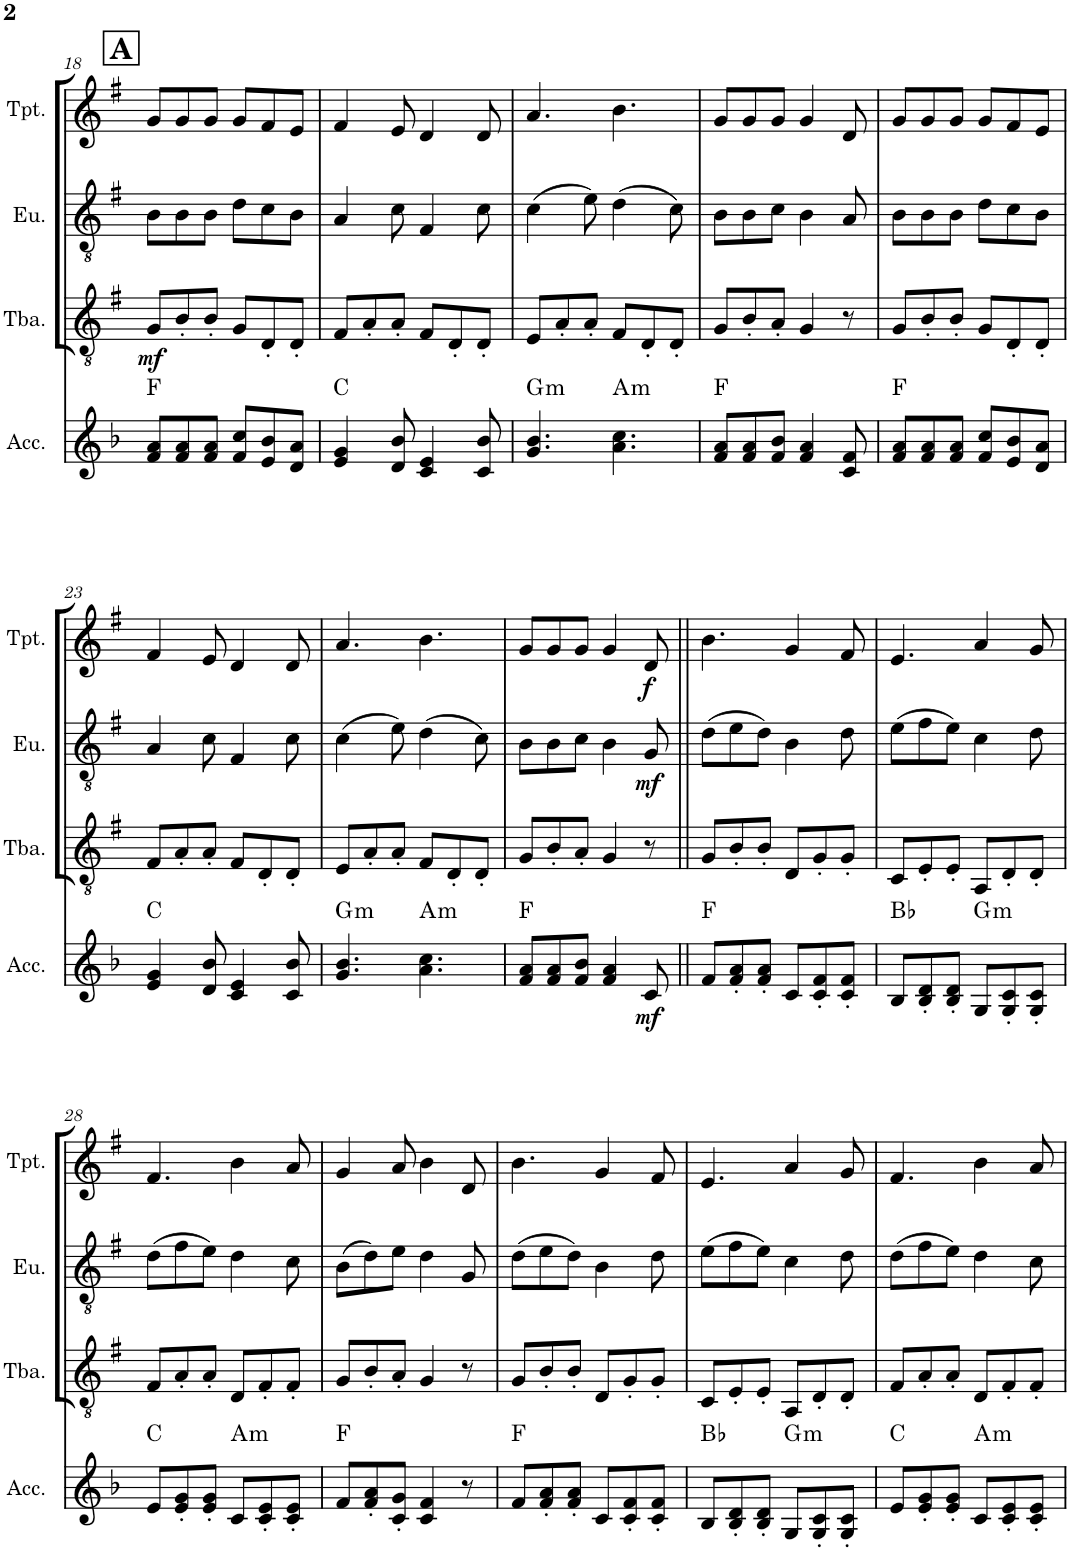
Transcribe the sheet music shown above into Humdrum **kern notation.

**kern	**dynam	**harte	**kern	**dynam	**kern	**dynam	**kern	**dynam
*part4	*part4	*part4	*part3	*part3	*part2	*part2	*part1	*part1
*staff4	*staff4	*	*staff3	*staff3	*staff2	*staff2	*staff1	*staff1
*I"Accordeon	*	*	*I"Tuba	*	*I"Euphonium	*	*I"Trumpet	*
*I'Acc.	*	*	*I'Tba.	*	*I'Eu.	*	*I'Tpt.	*
!!LO:PB:g=z
*clefG2	*	*	*clefGv2	*	*clefGv2	*	*clefG2	*
*	*	*	*Trd1c2	*	*Trd1c2	*	*Trd1c2	*
*k[b-]	*	*	*k[f#]	*	*k[f#]	*	*k[f#]	*
*M6/8	*	*	*M6/8	*	*M6/8	*	*M6/8	*
!!LO:REH:place=s1:a:B:cj:fs=14:t=A
=18	=18	=18	=18	=18	=18	=18	=18	=18
!	!	!	!	!LO:DY:b	!	!	!	!
8f/ 8a/L	.	F:maj	8G/L	mf	8B\L	.	8g/L	.
8f/ 8a/	.	.	8B'/	.	8B\	.	8g/	.
8f/ 8a/J	.	.	8B'/J	.	8B\J	.	8g/J	.
8f/ 8cc/L	.	.	8G/L	.	8d\L	.	8g/L	.
8e/ 8b-/	.	.	8D'/	.	8c\	.	8f#/	.
8d/ 8a/J	.	.	8D'/J	.	8B\J	.	8e/J	.
=19	=19	=19	=19	=19	=19	=19	=19	=19
4e/ 4g/	.	C:maj	8F#/L	.	4A/	.	4f#/	.
.	.	.	8A'/	.	.	.	.	.
8d/ 8b-/	.	.	8A'/J	.	8c\	.	8e/	.
4c/ 4e/	.	.	8F#/L	.	4F#/	.	4d/	.
.	.	.	8D'/	.	.	.	.	.
8c/ 8b-/	.	.	8D'/J	.	8c\	.	8d/	.
=20	=20	=20	=20	=20	=20	=20	=20	=20
!	!	!LO:H:kt=m	!	!	!	!	!	!
4.g/ 4.b-/	.	G:min	8E/L	.	(4c\	.	4.a/	.
.	.	.	8A'/	.	.	.	.	.
.	.	.	8A'/J	.	8e\)	.	.	.
!	!	!LO:H:kt=m	!	!	!	!	!	!
4.a\ 4.cc\	.	A:min	8F#/L	.	(4d\	.	4.b\	.
.	.	.	8D'/	.	.	.	.	.
.	.	.	8D'/J	.	8c\)	.	.	.
=21	=21	=21	=21	=21	=21	=21	=21	=21
8f/ 8a/L	.	F:maj	8G/L	.	8B\L	.	8g/L	.
8f/ 8a/	.	.	8B'/	.	8B\	.	8g/	.
8f/ 8b-/J	.	.	8A'/J	.	8c\J	.	8g/J	.
4f/ 4a/	.	.	4G/	.	4B\	.	4g/	.
8c/ 8f/	.	.	8r	.	8A/	.	8d/	.
=22	=22	=22	=22	=22	=22	=22	=22	=22
8f/ 8a/L	.	F:maj	8G/L	.	8B\L	.	8g/L	.
8f/ 8a/	.	.	8B'/	.	8B\	.	8g/	.
8f/ 8a/J	.	.	8B'/J	.	8B\J	.	8g/J	.
8f/ 8cc/L	.	.	8G/L	.	8d\L	.	8g/L	.
8e/ 8b-/	.	.	8D'/	.	8c\	.	8f#/	.
8d/ 8a/J	.	.	8D'/J	.	8B\J	.	8e/J	.
!!LO:LB:g=z
=23	=23	=23	=23	=23	=23	=23	=23	=23
4e/ 4g/	.	C:maj	8F#/L	.	4A/	.	4f#/	.
.	.	.	8A'/	.	.	.	.	.
8d/ 8b-/	.	.	8A'/J	.	8c\	.	8e/	.
4c/ 4e/	.	.	8F#/L	.	4F#/	.	4d/	.
.	.	.	8D'/	.	.	.	.	.
8c/ 8b-/	.	.	8D'/J	.	8c\	.	8d/	.
=24	=24	=24	=24	=24	=24	=24	=24	=24
!	!	!LO:H:kt=m	!	!	!	!	!	!
4.g/ 4.b-/	.	G:min	8E/L	.	(4c\	.	4.a/	.
.	.	.	8A'/	.	.	.	.	.
.	.	.	8A'/J	.	8e\)	.	.	.
!	!	!LO:H:kt=m	!	!	!	!	!	!
4.a\ 4.cc\	.	A:min	8F#/L	.	(4d\	.	4.b\	.
.	.	.	8D'/	.	.	.	.	.
.	.	.	8D'/J	.	8c\)	.	.	.
=25	=25	=25	=25	=25	=25	=25	=25	=25
8f/ 8a/L	.	F:maj	8G/L	.	8B\L	.	8g/L	.
8f/ 8a/	.	.	8B'/	.	8B\	.	8g/	.
8f/ 8b-/J	.	.	8A'/J	.	8c\J	.	8g/J	.
4f/ 4a/	.	.	4G/	.	4B\	.	4g/	.
!	!LO:DY:b	!	!	!	!	!LO:DY:b	!	!LO:DY:b
8c/	mf	.	8r	.	8G/	mf	8d/	f
=26||	=26||	=26||	=26||	=26||	=26||	=26||	=26||	=26||
8f/L	.	F:maj	8G/L	.	(8d\L	.	4.b\	.
8f/' 8a/'	.	.	8B'/	.	8e\	.	.	.
8f/' 8a/'J	.	.	8B'/J	.	8d\J)	.	.	.
8c/L	.	.	8D/L	.	4B\	.	4g/	.
8c/' 8f/'	.	.	8G'/	.	.	.	.	.
8c/' 8f/'J	.	.	8G'/J	.	8d\	.	8f#/	.
=27	=27	=27	=27	=27	=27	=27	=27	=27
8B-/L	.	Bb:maj	8C/L	.	(8e\L	.	4.e/	.
8B-/' 8d/'	.	.	8E'/	.	8f#\	.	.	.
8B-/' 8d/'J	.	.	8E'/J	.	8e\J)	.	.	.
!	!	!LO:H:kt=m	!	!	!	!	!	!
8G/L	.	G:min	8AA/L	.	4c\	.	4a/	.
8G/' 8c/'	.	.	8D'/	.	.	.	.	.
8G/' 8c/'J	.	.	8D'/J	.	8d\	.	8g/	.
!!LO:LB:g=z
=28	=28	=28	=28	=28	=28	=28	=28	=28
8e/L	.	C:maj	8F#/L	.	(8d\L	.	4.f#/	.
8e/' 8g/'	.	.	8A'/	.	8f#\	.	.	.
8e/' 8g/'J	.	.	8A'/J	.	8e\J)	.	.	.
!	!	!LO:H:kt=m	!	!	!	!	!	!
8c/L	.	A:min	8D/L	.	4d\	.	4b\	.
8c/' 8e/'	.	.	8F#'/	.	.	.	.	.
8c/' 8e/'J	.	.	8F#'/J	.	8c\	.	8a/	.
=29	=29	=29	=29	=29	=29	=29	=29	=29
8f/L	.	F:maj	8G/L	.	(8B\L	.	4g/	.
8f/' 8a/'	.	.	8B'/	.	8d\)	.	.	.
8c/' 8g/'J	.	.	8A'/J	.	8e\J	.	8a/	.
4c/ 4f/	.	.	4G/	.	4d\	.	4b\	.
8r	.	.	8r	.	8G/	.	8d/	.
=30	=30	=30	=30	=30	=30	=30	=30	=30
8f/L	.	F:maj	8G/L	.	(8d\L	.	4.b\	.
8f/' 8a/'	.	.	8B'/	.	8e\	.	.	.
8f/' 8a/'J	.	.	8B'/J	.	8d\J)	.	.	.
8c/L	.	.	8D/L	.	4B\	.	4g/	.
8c/' 8f/'	.	.	8G'/	.	.	.	.	.
8c/' 8f/'J	.	.	8G'/J	.	8d\	.	8f#/	.
=31	=31	=31	=31	=31	=31	=31	=31	=31
8B-/L	.	Bb:maj	8C/L	.	(8e\L	.	4.e/	.
8B-/' 8d/'	.	.	8E'/	.	8f#\	.	.	.
8B-/' 8d/'J	.	.	8E'/J	.	8e\J)	.	.	.
!	!	!LO:H:kt=m	!	!	!	!	!	!
8G/L	.	G:min	8AA/L	.	4c\	.	4a/	.
8G/' 8c/'	.	.	8D'/	.	.	.	.	.
8G/' 8c/'J	.	.	8D'/J	.	8d\	.	8g/	.
=32	=32	=32	=32	=32	=32	=32	=32	=32
8e/L	.	C:maj	8F#/L	.	(8d\L	.	4.f#/	.
8e/' 8g/'	.	.	8A'/	.	8f#\	.	.	.
8e/' 8g/'J	.	.	8A'/J	.	8e\J)	.	.	.
!	!	!LO:H:kt=m	!	!	!	!	!	!
8c/L	.	A:min	8D/L	.	4d\	.	4b\	.
8c/' 8e/'	.	.	8F#'/	.	.	.	.	.
8c/' 8e/'J	.	.	8F#'/J	.	8c\	.	8a/	.
=	=	=	=	=	=	=	=	=
*-	*-	*-	*-	*-	*-	*-	*-	*-
